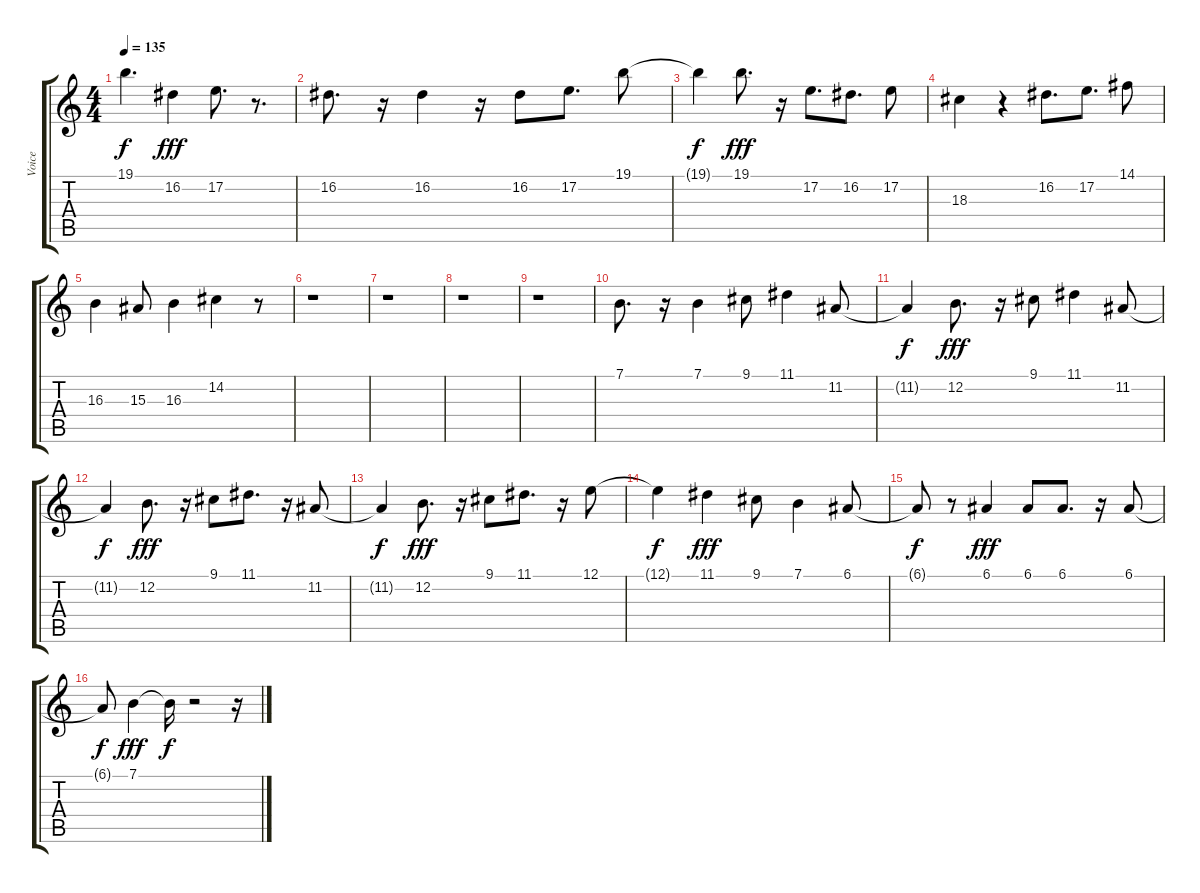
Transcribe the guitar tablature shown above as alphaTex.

\track ("Voice" "Voice") {instrument panflute}
\staff {score tabs}
\tuning (E4 B3 G3 D3 A2 E2) {hide}
\ts (4 4)
\tempo 135
\clef g2
\ks c
19.1{t}.4{d dy f} 16.2.4{dy fff} 17.2.8{d} r.8{d} |
16.2.8{d} r.16 16.2.4 r.16 16.2.8 17.2.8{d} 19.1.8 |
19.1{t}.4{dy f} 19.1.8{d dy fff} r.16 17.2.8{d} 16.2.8{d} 17.2.8 |
18.3.4 r.4 16.2.8{d} 17.2.8{d} 14.1.8 |
16.3.4 15.3.8 16.3.4 14.2.4 r.8 |
r.1 |
r.1 |
r.1 |
r.1 |
7.1.8{d} r.16 7.1.4 9.1.8 11.1.4 11.2.8 |
11.2{t}.4{dy f} 12.2.8{d dy fff} r.16 9.1.8 11.1.4 11.2.8 |
11.2{t}.4{dy f} 12.2.8{d dy fff} r.16 9.1.8 11.1.8{d} r.16 11.2.8 |
11.2{t}.4{dy f} 12.2.8{d dy fff} r.16 9.1.8 11.1.8{d} r.16 12.1.8 |
12.1{t}.4{dy f} 11.1.4{dy fff} 9.1.8 7.1.4 6.1.8 |
6.1{t}.8{dy f} r.8 6.1.4{dy fff} 6.1.8 6.1.8{d} r.16 6.1.8 |
6.1{t}.8{dy f} 7.1.4{dy fff} 7.1{t}.16{dy f} r.2 r.16
